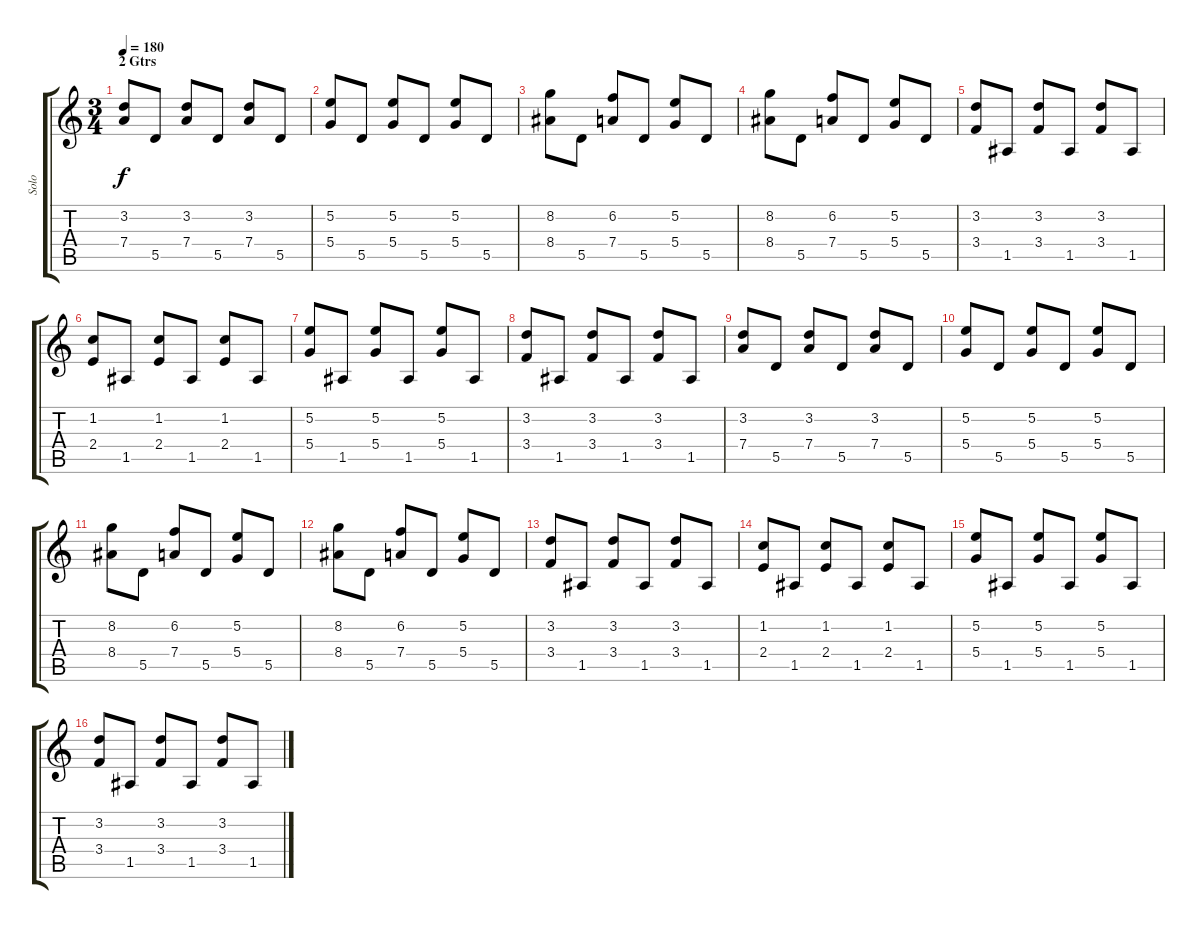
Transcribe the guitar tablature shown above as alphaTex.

\track ("Solo" "Solo") {instrument overdrivenguitar}
\staff {score tabs}
\tuning (E4 B3 G3 D3 A2 D2) {hide}
\ts (3 4)
\section ("" "2 Gtrs")
\tempo 180
\clef g2
\ks c
(3.2 7.4).8{dy f} 5.5.8 (3.2 7.4).8 5.5.8 (3.2 7.4).8 5.5.8 |
(5.2 5.4).8 5.5.8 (5.2 5.4).8 5.5.8 (5.2 5.4).8 5.5.8 |
(8.2 8.4).8 5.5.8 (6.2 7.4).8 5.5.8 (5.2 5.4).8 5.5.8 |
(8.2 8.4).8 5.5.8 (6.2 7.4).8 5.5.8 (5.2 5.4).8 5.5.8 |
(3.2 3.4).8 1.5.8 (3.2 3.4).8 1.5.8 (3.2 3.4).8 1.5.8 |
(1.2 2.4).8 1.5.8 (1.2 2.4).8 1.5.8 (1.2 2.4).8 1.5.8 |
(5.2 5.4).8 1.5.8 (5.2 5.4).8 1.5.8 (5.2 5.4).8 1.5.8 |
(3.2 3.4).8 1.5.8 (3.2 3.4).8 1.5.8 (3.2 3.4).8 1.5.8 |
(3.2 7.4).8 5.5.8 (3.2 7.4).8 5.5.8 (3.2 7.4).8 5.5.8 |
(5.2 5.4).8 5.5.8 (5.2 5.4).8 5.5.8 (5.2 5.4).8 5.5.8 |
(8.2 8.4).8 5.5.8 (6.2 7.4).8 5.5.8 (5.2 5.4).8 5.5.8 |
(8.2 8.4).8 5.5.8 (6.2 7.4).8 5.5.8 (5.2 5.4).8 5.5.8 |
(3.2 3.4).8 1.5.8 (3.2 3.4).8 1.5.8 (3.2 3.4).8 1.5.8 |
(1.2 2.4).8 1.5.8 (1.2 2.4).8 1.5.8 (1.2 2.4).8 1.5.8 |
(5.2 5.4).8 1.5.8 (5.2 5.4).8 1.5.8 (5.2 5.4).8 1.5.8 |
(3.2 3.4).8 1.5.8 (3.2 3.4).8 1.5.8 (3.2 3.4).8 1.5.8
